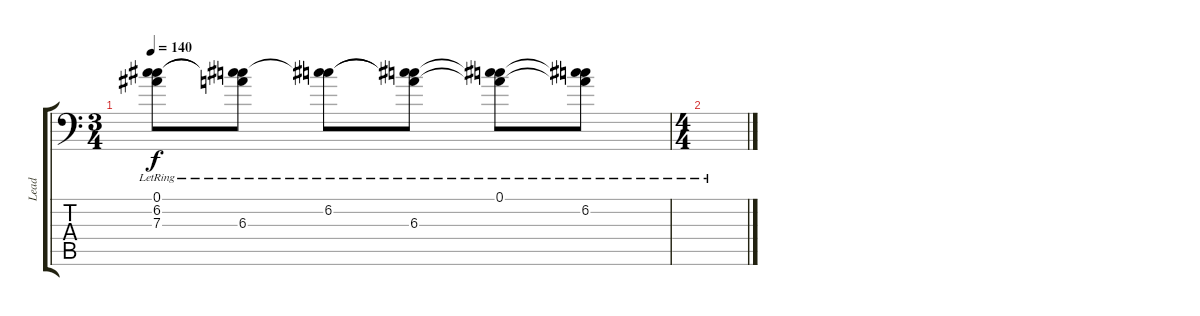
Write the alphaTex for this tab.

\track ("Lead" "Lead") {instrument distortionguitar}
\staff {score tabs}
\tuning (C4 G3 Eb3 Bb2 F2 Bb1) {hide}
\ts (3 4)
\tempo 140
\clef f4
\ks c
(0.1{lr t} 6.2{lr t} 7.3{lr t}).8{dy f} (0.1{lr t} 6.2{lr t} 6.3{lr}).8 (0.1{lr t} 6.2{lr}).8 (0.1{lr t} 6.2{lr t} 6.3{lr}).8 (0.1{lr} 6.2{lr t} 6.3{lr t}).8 (0.1{lr t} 6.2{lr} 6.3{lr t}).8 |
\ts (4 4)
